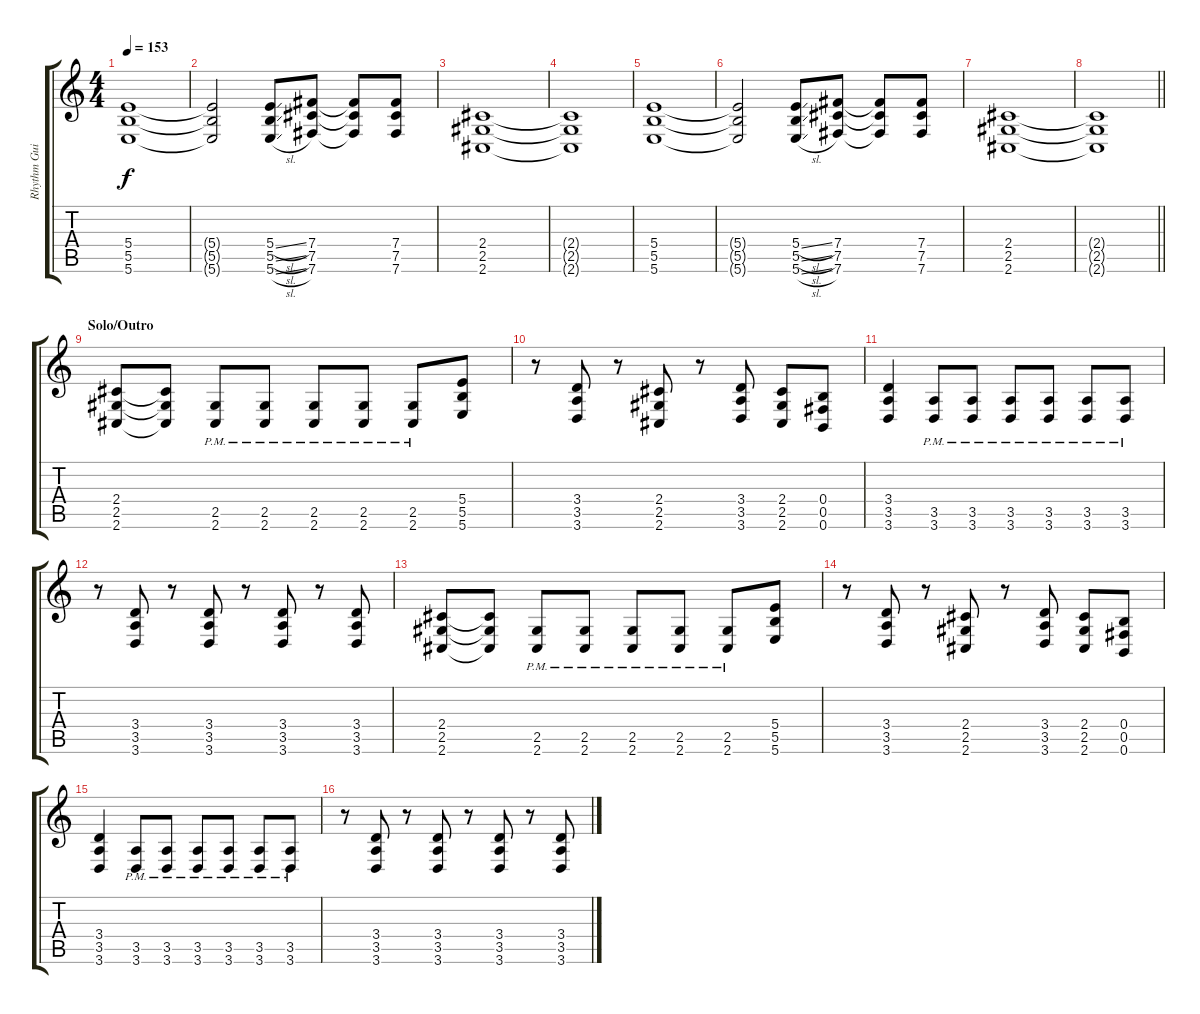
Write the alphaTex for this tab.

\track ("Rhythm Guitar" "Rhythm Gui") {instrument distortionguitar}
\staff {score tabs}
\tuning (Db4 Ab3 E3 B2 Gb2 B1) {hide}
\ts (4 4)
\tempo 153
\clef g2
\ks c
(5.4 5.5 5.6).1{dy f} |
(5.4{t} 5.5{t} 5.6{t}).2 (5.4{sl} 5.5{sl} 5.6{sl}).8 (7.4 7.5 7.6).8 (7.4{t} 7.5{t} 7.6{t}).8 (7.4 7.5 7.6).8 |
(2.4 2.5 2.6).1 |
(2.4{t} 2.5{t} 2.6{t}).1 |
(5.4 5.5 5.6).1 |
(5.4{t} 5.5{t} 5.6{t}).2 (5.4{sl} 5.5{sl} 5.6{sl}).8 (7.4 7.5 7.6).8 (7.4{t} 7.5{t} 7.6{t}).8 (7.4 7.5 7.6).8 |
(2.4 2.5 2.6).1 |
\barLineRight lightlight
(2.4{t} 2.5{t} 2.6{t}).1 |
\section ("" "Solo/Outro")
(2.4 2.5 2.6).8 (2.4{t} 2.5{t} 2.6{t}).8 (2.5{pm} 2.6{pm}).8 (2.5{pm} 2.6{pm}).8 (2.5{pm} 2.6{pm}).8 (2.5{pm} 2.6{pm}).8 (2.5{pm} 2.6{pm}).8 (5.4 5.5 5.6).8 |
r.8 (3.4 3.5 3.6).8 r.8 (2.4 2.5 2.6).8 r.8 (3.4 3.5 3.6).8 (2.4 2.5 2.6).8 (0.4 0.5 0.6).8 |
(3.4 3.5 3.6).4 (3.5{pm} 3.6{pm}).8 (3.5{pm} 3.6{pm}).8 (3.5{pm} 3.6{pm}).8 (3.5{pm} 3.6{pm}).8 (3.5{pm} 3.6{pm}).8 (3.5{pm} 3.6{pm}).8 |
r.8 (3.4 3.5 3.6).8 r.8 (3.4 3.5 3.6).8 r.8 (3.4 3.5 3.6).8 r.8 (3.4 3.5 3.6).8 |
(2.4 2.5 2.6).8 (2.4{t} 2.5{t} 2.6{t}).8 (2.5{pm} 2.6{pm}).8 (2.5{pm} 2.6{pm}).8 (2.5{pm} 2.6{pm}).8 (2.5{pm} 2.6{pm}).8 (2.5{pm} 2.6{pm}).8 (5.4 5.5 5.6).8 |
r.8 (3.4 3.5 3.6).8 r.8 (2.4 2.5 2.6).8 r.8 (3.4 3.5 3.6).8 (2.4 2.5 2.6).8 (0.4 0.5 0.6).8 |
(3.4 3.5 3.6).4 (3.5{pm} 3.6{pm}).8 (3.5{pm} 3.6{pm}).8 (3.5{pm} 3.6{pm}).8 (3.5{pm} 3.6{pm}).8 (3.5{pm} 3.6{pm}).8 (3.5{pm} 3.6{pm}).8 |
r.8 (3.4 3.5 3.6).8 r.8 (3.4 3.5 3.6).8 r.8 (3.4 3.5 3.6).8 r.8 (3.4 3.5 3.6).8
